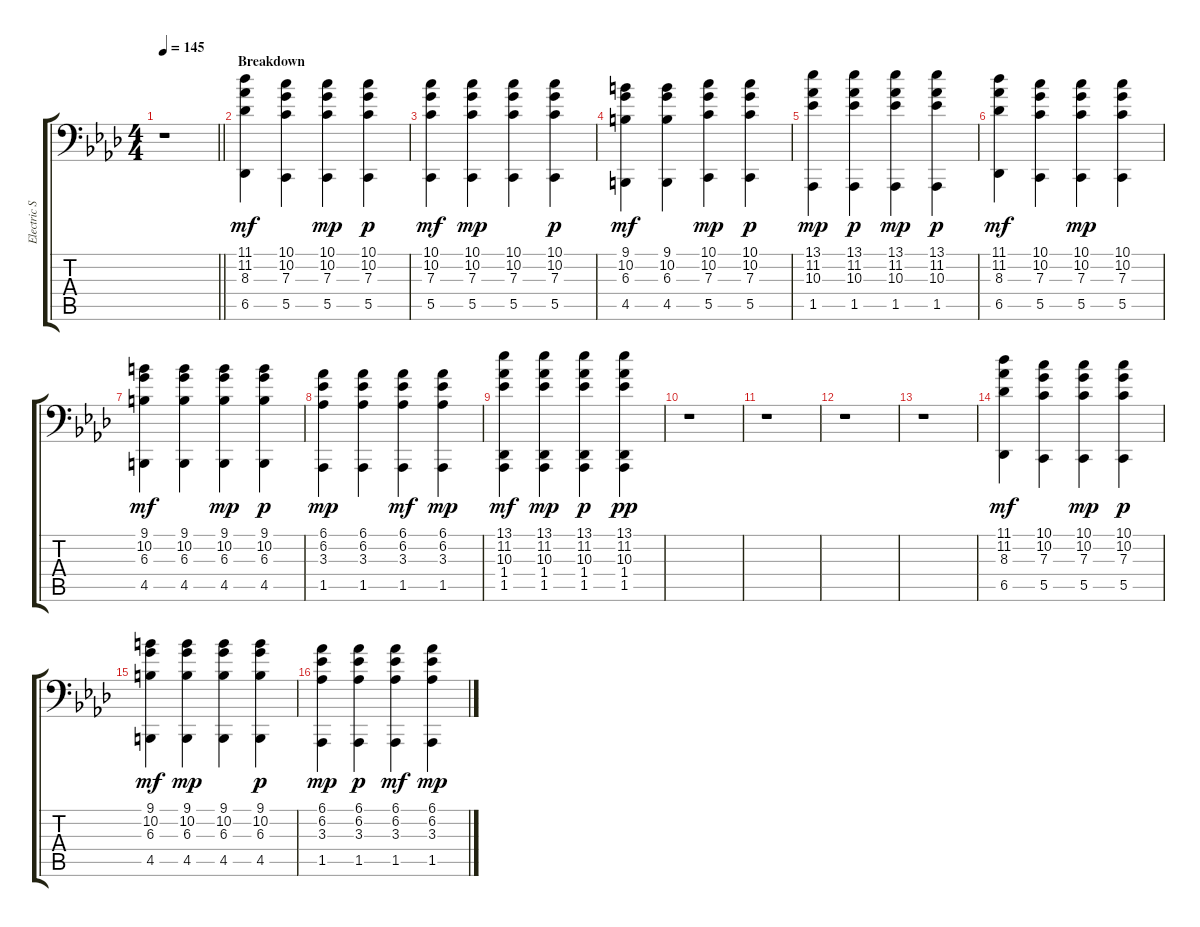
\track ("Electric Synth" "Electric S") {instrument churchorgan}
\staff {score tabs}
\tuning (D4 A3 F3 C2 G1 C1) {hide}
\ts (4 4)
\tempo 145
\clef f4
\barLineRight lightlight
\ks ab
r.1{dy mf} |
\section ("" "Breakdown")
(11.1 11.2 8.3 6.5).4 (10.1 10.2 7.3 5.5).4 (10.1 10.2 7.3 5.5).4{dy mp} (10.1 10.2 7.3 5.5).4{dy p} |
(10.1 10.2 7.3 5.5).4{dy mf} (10.1 10.2 7.3 5.5).4{dy mp} (10.1 10.2 7.3 5.5).4 (10.1 10.2 7.3 5.5).4{dy p} |
(9.1 10.2 6.3 4.5).4{dy mf} (9.1 10.2 6.3 4.5).4 (10.1 10.2 7.3 5.5).4{dy mp} (10.1 10.2 7.3 5.5).4{dy p} |
(13.1 11.2 10.3 1.5).4{dy mp} (13.1 11.2 10.3 1.5).4{dy p} (13.1 11.2 10.3 1.5).4{dy mp} (13.1 11.2 10.3 1.5).4{dy p} |
(11.1 11.2 8.3 6.5).4{dy mf} (10.1 10.2 7.3 5.5).4 (10.1 10.2 7.3 5.5).4{dy mp} (10.1 10.2 7.3 5.5).4 |
(9.1 10.2 6.3 4.5).4{dy mf} (9.1 10.2 6.3 4.5).4 (9.1 10.2 6.3 4.5).4{dy mp} (9.1 10.2 6.3 4.5).4{dy p} |
(6.1 6.2 3.3 1.5).4{dy mp} (6.1 6.2 3.3 1.5).4 (6.1 6.2 3.3 1.5).4{dy mf} (6.1 6.2 3.3 1.5).4{dy mp} |
(13.1 11.2 10.3 1.4 1.5).4{dy mf} (13.1 11.2 10.3 1.4 1.5).4{dy mp} (13.1 11.2 10.3 1.4 1.5).4{dy p} (13.1 11.2 10.3 1.4 1.5).4{dy pp} |
r.1 |
r.1 |
r.1 |
r.1 |
(11.1 11.2 8.3 6.5).4{dy mf} (10.1 10.2 7.3 5.5).4 (10.1 10.2 7.3 5.5).4{dy mp} (10.1 10.2 7.3 5.5).4{dy p} |
(9.1 10.2 6.3 4.5).4{dy mf} (9.1 10.2 6.3 4.5).4{dy mp} (9.1 10.2 6.3 4.5).4 (9.1 10.2 6.3 4.5).4{dy p} |
(6.1 6.2 3.3 1.5).4{dy mp} (6.1 6.2 3.3 1.5).4{dy p} (6.1 6.2 3.3 1.5).4{dy mf} (6.1 6.2 3.3 1.5).4{dy mp}
